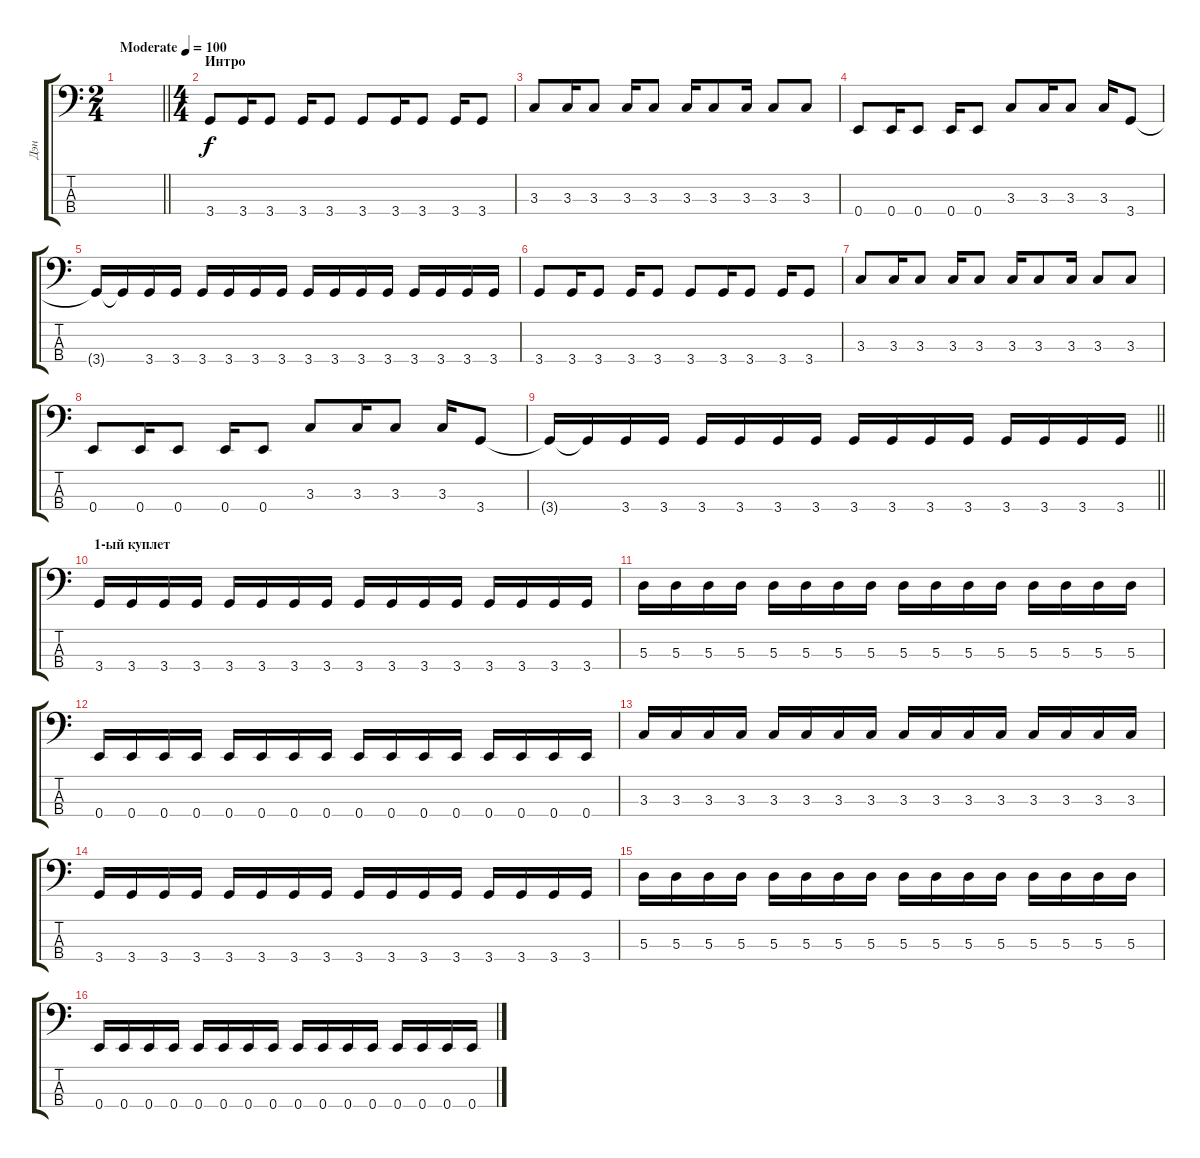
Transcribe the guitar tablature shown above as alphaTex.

\track ("Дэн" "Дэн") {instrument electricbasspick}
\staff {score tabs}
\tuning (G2 D2 A1 E1) {hide}
\ts (2 4)
\tempo (100 "Moderate")
\clef f4
\barLineRight lightlight
\ks c
|
\ts (4 4)
\section ("" "Интро")
3.4.8 3.4.16 3.4.8 3.4.16 3.4.8 3.4.8 3.4.16 3.4.8 3.4.16 3.4.8 |
3.3.8 3.3.16 3.3.8 3.3.16 3.3.8 3.3.16 3.3.8 3.3.16 3.3.8 3.3.8 |
0.4.8 0.4.16 0.4.8 0.4.16 0.4.8 3.3.8 3.3.16 3.3.8 3.3.16 3.4.8 |
3.4{t}.16 3.4{t}.16 3.4.16 3.4.16 3.4.16 3.4.16 3.4.16 3.4.16 3.4.16 3.4.16 3.4.16 3.4.16 3.4.16 3.4.16 3.4.16 3.4.16 |
3.4.8 3.4.16 3.4.8 3.4.16 3.4.8 3.4.8 3.4.16 3.4.8 3.4.16 3.4.8 |
3.3.8 3.3.16 3.3.8 3.3.16 3.3.8 3.3.16 3.3.8 3.3.16 3.3.8 3.3.8 |
0.4.8 0.4.16 0.4.8 0.4.16 0.4.8 3.3.8 3.3.16 3.3.8 3.3.16 3.4.8 |
\barLineRight lightlight
3.4{t}.16 3.4{t}.16 3.4.16 3.4.16 3.4.16 3.4.16 3.4.16 3.4.16 3.4.16 3.4.16 3.4.16 3.4.16 3.4.16 3.4.16 3.4.16 3.4.16 |
\section ("" "1-ый куплет")
3.4.16 3.4.16 3.4.16 3.4.16 3.4.16 3.4.16 3.4.16 3.4.16 3.4.16 3.4.16 3.4.16 3.4.16 3.4.16 3.4.16 3.4.16 3.4.16 |
5.3.16 5.3.16 5.3.16 5.3.16 5.3.16 5.3.16 5.3.16 5.3.16 5.3.16 5.3.16 5.3.16 5.3.16 5.3.16 5.3.16 5.3.16 5.3.16 |
0.4.16 0.4.16 0.4.16 0.4.16 0.4.16 0.4.16 0.4.16 0.4.16 0.4.16 0.4.16 0.4.16 0.4.16 0.4.16 0.4.16 0.4.16 0.4.16 |
3.3.16 3.3.16 3.3.16 3.3.16 3.3.16 3.3.16 3.3.16 3.3.16 3.3.16 3.3.16 3.3.16 3.3.16 3.3.16 3.3.16 3.3.16 3.3.16 |
3.4.16 3.4.16 3.4.16 3.4.16 3.4.16 3.4.16 3.4.16 3.4.16 3.4.16 3.4.16 3.4.16 3.4.16 3.4.16 3.4.16 3.4.16 3.4.16 |
5.3.16 5.3.16 5.3.16 5.3.16 5.3.16 5.3.16 5.3.16 5.3.16 5.3.16 5.3.16 5.3.16 5.3.16 5.3.16 5.3.16 5.3.16 5.3.16 |
0.4.16 0.4.16 0.4.16 0.4.16 0.4.16 0.4.16 0.4.16 0.4.16 0.4.16 0.4.16 0.4.16 0.4.16 0.4.16 0.4.16 0.4.16 0.4.16
